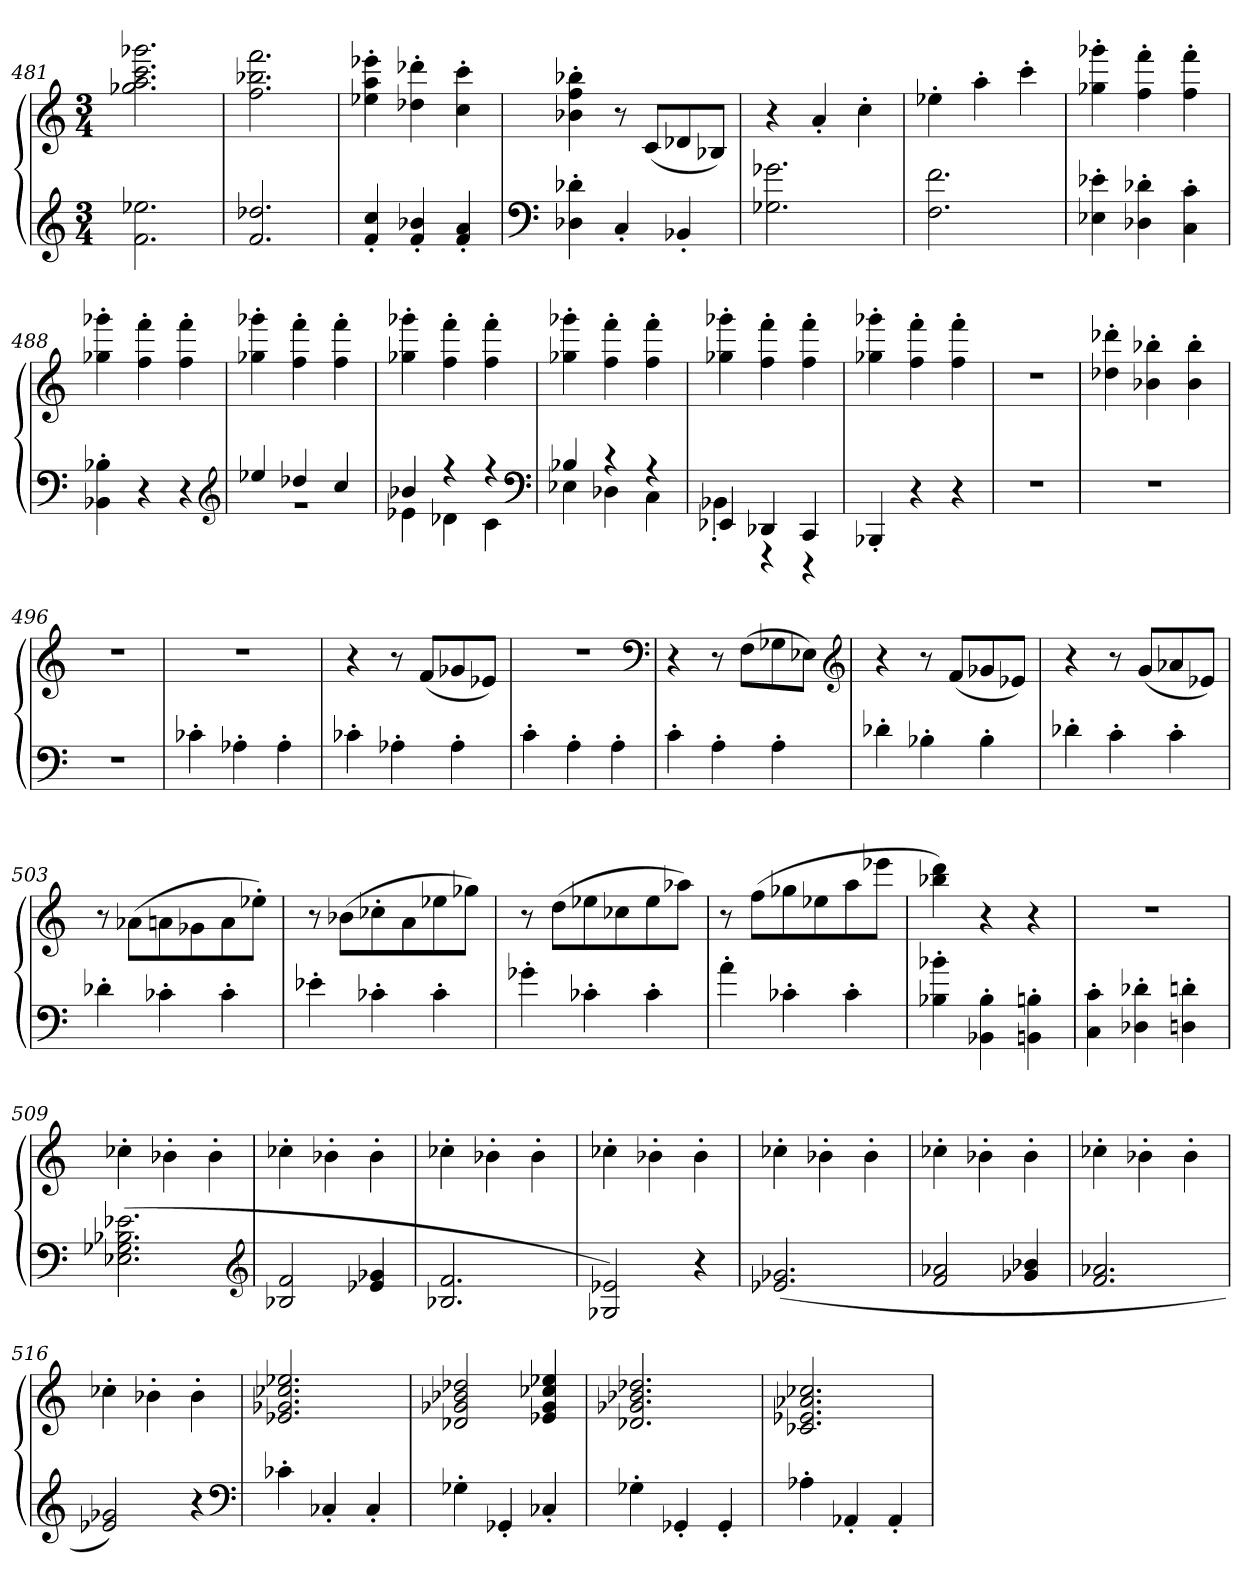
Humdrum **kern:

**kern	**kern
*part1	*part1
*staff2	*staff1
*clefG2	*clefG2
*k[]	*k[]
*M3/4	*M3/4
=481	=481
2.f\ 2.ee-X\	2.gg-X\ 2.aa\ 2.ccc\ 2.ggg-X\
=482	=482
2.f/ 2.dd-X/	2.ff\ 2.bb-X\ 2.fff\
=483	=483
4f'/ 4cc'/	4ee-X'\ 4aa'\ 4eee-X'\
4f'/ 4b-X'/	4dd-X'\ 4ddd-X'\
4f'/ 4a'/	4cc'\ 4ccc'\
=484	=484
*clefF4	*
4D-X'\ 4d-X'\	4b-X'\ 4ff'\ 4bb-X'\
4C'/	8r
.	(8c/L
4BB-X'/	8d-X/
.	8B-X/J)
=485	=485
2.G-X\ 2.g-X\	4r
.	4a'/
.	4cc'\
=486	=486
2.F\ 2.f\	4ee-X'\
.	4aa'\
.	4ccc'\
=487	=487
4E-X'\ 4e-X'\	4gg-X'\ 4ggg-X'\
4D-X'\ 4d-X'\	4ff'\ 4fff'\
4C'\ 4c'\	4ff'\ 4fff'\
=488	=488
4BB-X'\ 4B-X'\	4gg-X'\ 4ggg-X'\
4r	4ff'\ 4fff'\
4r	4ff'\ 4fff'\
*clefG2	*
=489	=489
*^	*
4ee-X/	2.r	4gg-X'\ 4ggg-X'\
4dd-X/	.	4ff'\ 4fff'\
4cc/	.	4ff'\ 4fff'\
=490	=490	=490
4b-X/	4e-X\	4gg-X'\ 4ggg-X'\
4r	4d-X\	4ff'\ 4fff'\
4r	4c\	4ff'\ 4fff'\
*clefF4	*	*
=491	=491	=491
4B-X/	4E-X\	4gg-X'\ 4ggg-X'\
4r	4D-X\	4ff'\ 4fff'\
4r	4C\	4ff'\ 4fff'\
=492	=492	=492
4EE-X/	4BB-X'\	4gg-X'\ 4ggg-X'\
4DD-X/	4r	4ff'\ 4fff'\
4CC/	4r	4ff'\ 4fff'\
*v	*v	*
=493	=493
4BBB-X'/	4gg-X'\ 4ggg-X'\
4r	4ff'\ 4fff'\
4r	4ff'\ 4fff'\
=494	=494
2.r	2.r
=495	=495
2.r	4dd-X'\ 4ddd-X'\
.	4b-X'\ 4bb-X'\
.	4b-'\ 4bb-'\
=496	=496
2.r	2.r
=497	=497
4c-X'\	2.r
4A-X'\	.
4A-'\	.
=498	=498
4c-X'\	4r
4A-X'\	8r
.	(8f/L
4A-'\	8g-X/
.	8e-X/J)
=499	=499
4c'\	2.r
4A'\	.
4A'\	.
*	*clefF4
=500	=500
4c'\	4r
4A'\	8r
.	(8F\L
4A'\	8G-X\
.	8E-X\J)
*	*clefG2
=501	=501
4d-X'\	4r
4B-X'\	8r
.	(8f/L
4B-'\	8g-X/
.	8e-X/J)
=502	=502
4d-X'\	4r
4c'\	8r
.	(8g/L
4c'\	8a-X/
.	8e-X/J)
=503	=503
4d-X'\	8r
.	(8a-X\L
4c-X'\	8an\
.	8g-X\
4c-'\	8a\
.	8ee-X'\J)
=504	=504
4e-X'\	8r
.	(8b-X\L
4c-X'\	8cc-X'\
.	8a\
4c-'\	8ee-X\
.	8gg-X\J)
=505	=505
4g-X'\	8r
.	(8dd\L
4c-X'\	8ee-X\
.	8cc-X\
4c-'\	8ee-\
.	8aa-X\J)
=506	=506
4a'\	8r
.	(8ff\L
4c-X'\	8gg-X\
.	8ee-X\
4c-'\	8aa\
.	8eee-X\J
=507	=507
4B-X'\ 4b-X'\	4bb-X\ 4ddd\)
4BB-X'\ 4B-'\	4r
4BBn'\ 4Bn'\	4r
=508	=508
4C'\ 4c'\	2.r
4D-X'\ 4d-X'\	.
4Dn'\ 4dn'\	.
=509	=509
(2.E-X\ 2.G-X\ 2.B-X\ 2.e-X\	4cc-X'\
.	4b-X'\
.	4b-'\
*clefG2	*
=510	=510
2B-X/ 2f/	4cc-X'\
.	4b-X'\
4e-X/ 4g-X/	4b-'\
=511	=511
2.B-X/ 2.f/	4cc-X'\
.	4b-X'\
.	4b-'\
=512	=512
2G-X/ 2e-X/)	4cc-X'\
.	4b-X'\
4r	4b-'\
=513	=513
(2.e-X/ 2.g-X/	4cc-X'\
.	4b-X'\
.	4b-'\
=514	=514
2f/ 2a-X/	4cc-X'\
.	4b-X'\
4g-X/ 4b-X/	4b-'\
=515	=515
2.f/ 2.a-X/	4cc-X'\
.	4b-X'\
.	4b-'\
=516	=516
2e-X/ 2g-X/)	4cc-X'\
.	4b-X'\
4r	4b-'\
*clefF4	*
=517	=517
4c-X'\	2.e-X/ 2.g-X/ 2.cc-X/ 2.ee-X/
4C-X'/	.
4C-'/	.
=518	=518
4G-X'\	2d-X/ 2g-X/ 2b-X/ 2dd-X/
4GG-X'/	.
4C-X'/	4e-X/ 4g-/ 4cc-X/ 4ee-X/
=519	=519
4G-X'\	2.d-X/ 2.g-X/ 2.b-X/ 2.dd-X/
4GG-X'/	.
4GG-'/	.
=520	=520
4A-X'\	2.c-X/ 2.e-X/ 2.a-X/ 2.cc-X/
4AA-X'/	.
4AA-'/	.
=	=
*-	*-
